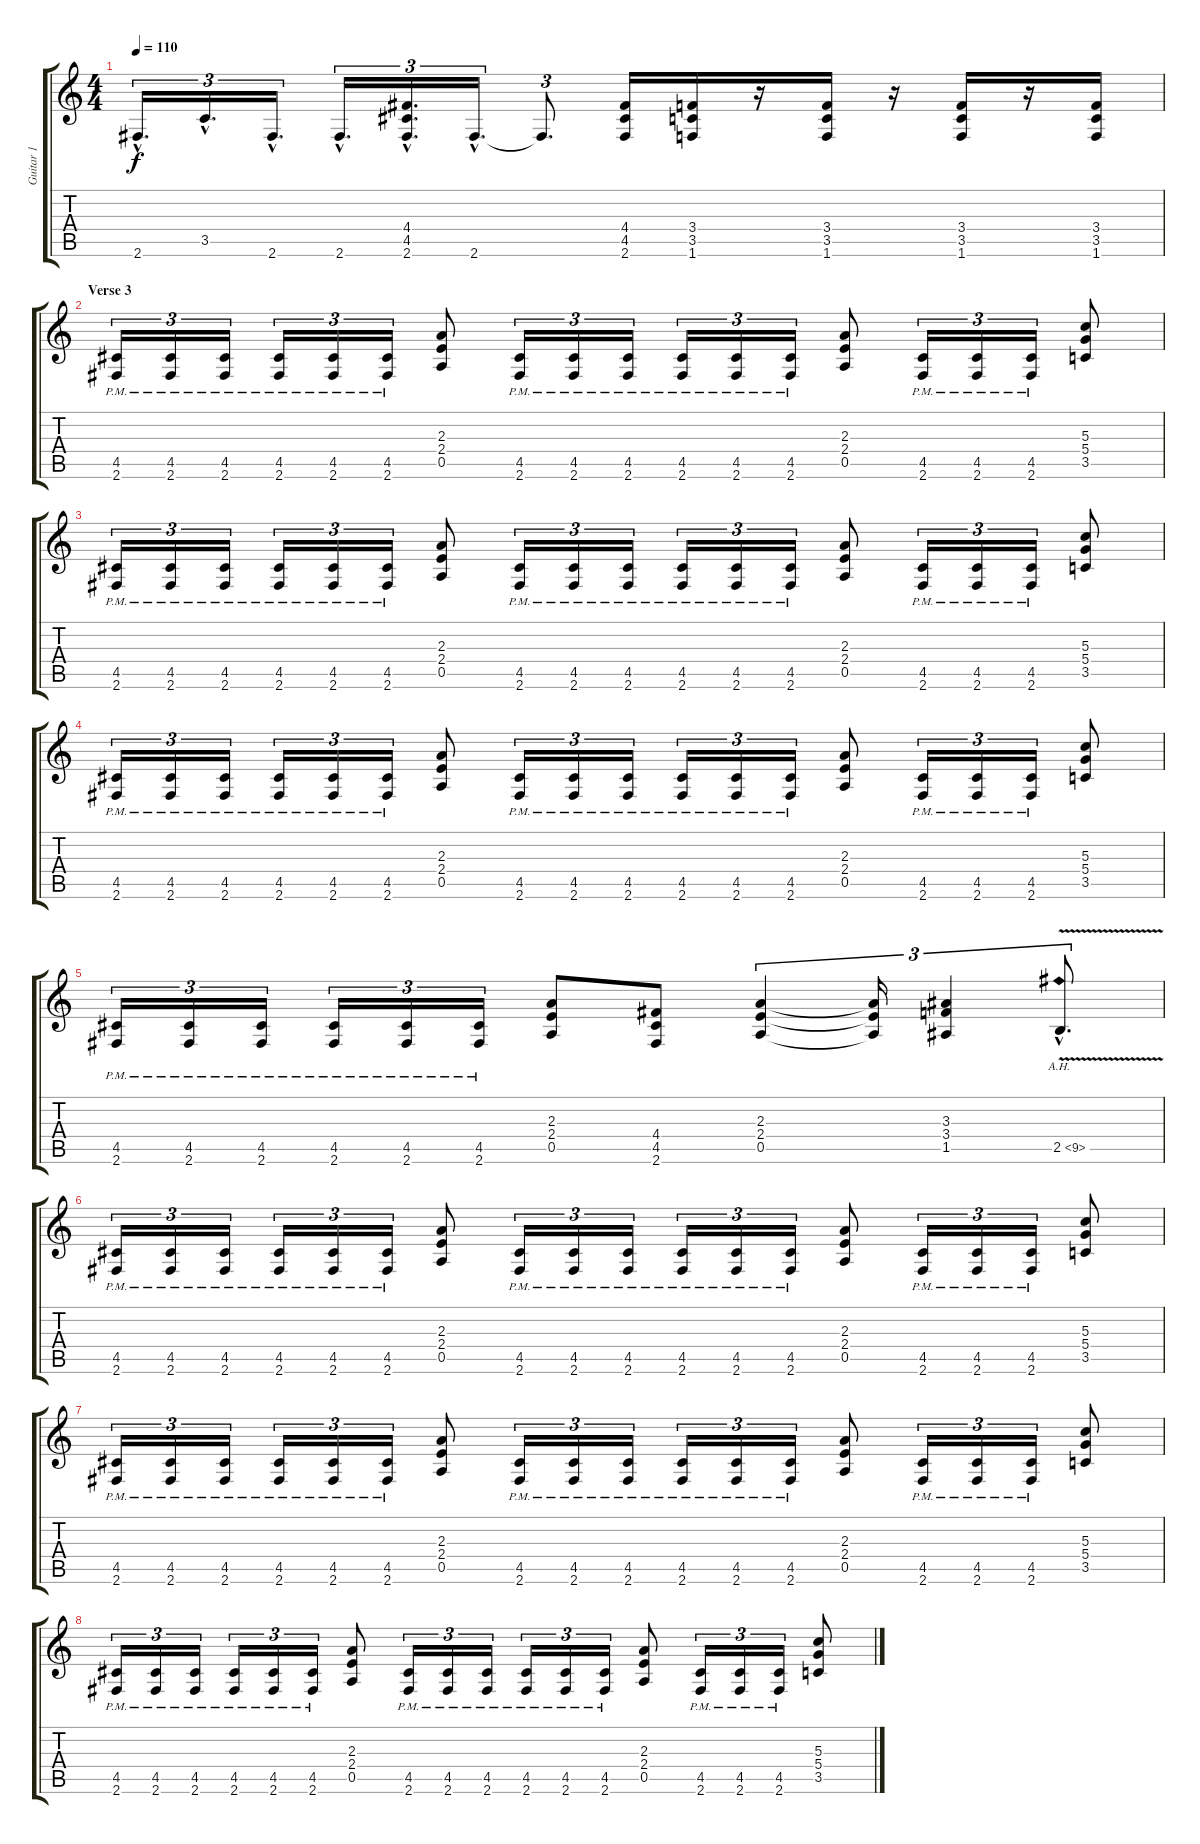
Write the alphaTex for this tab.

\track ("Guitar 1" "Guitar 1") {instrument overdrivenguitar}
\staff {score tabs}
\tuning (E4 B3 G3 D3 A2 E2) {hide}
\ts (4 4)
\tempo 110
\clef g2
\ks c
2.6{hac}.16{d tu (3 2) dy f} 3.5{hac}.16{d tu (3 2)} 2.6{hac}.16{d tu (3 2)} 2.6{hac}.16{d tu (3 2)} (4.4{hac} 4.5{hac} 2.6{hac}).16{d tu (3 2)} 2.6{hac}.16{d tu (3 2)} 2.6{t}.8{d tu (3 2)} (4.4 4.5 2.6).16 (3.4 3.5 1.6).16 r.16 (3.4 3.5 1.6).16 r.16 (3.4 3.5 1.6).16 r.16 (3.4 3.5 1.6).16 |
\section ("" "Verse 3")
(4.5{pm} 2.6{pm}).16{tu (3 2)} (4.5{pm} 2.6{pm}).16{tu (3 2)} (4.5{pm} 2.6{pm}).16{tu (3 2)} (4.5{pm} 2.6{pm}).16{tu (3 2)} (4.5{pm} 2.6{pm}).16{tu (3 2)} (4.5{pm} 2.6{pm}).16{tu (3 2)} (2.3 2.4 0.5).8 (4.5{pm} 2.6{pm}).16{tu (3 2)} (4.5{pm} 2.6{pm}).16{tu (3 2)} (4.5{pm} 2.6{pm}).16{tu (3 2)} (4.5{pm} 2.6{pm}).16{tu (3 2)} (4.5{pm} 2.6{pm}).16{tu (3 2)} (4.5{pm} 2.6{pm}).16{tu (3 2)} (2.3 2.4 0.5).8 (4.5{pm} 2.6{pm}).16{tu (3 2)} (4.5{pm} 2.6{pm}).16{tu (3 2)} (4.5{pm} 2.6{pm}).16{tu (3 2)} (5.3 5.4 3.5).8 |
(4.5{pm} 2.6{pm}).16{tu (3 2)} (4.5{pm} 2.6{pm}).16{tu (3 2)} (4.5{pm} 2.6{pm}).16{tu (3 2)} (4.5{pm} 2.6{pm}).16{tu (3 2)} (4.5{pm} 2.6{pm}).16{tu (3 2)} (4.5{pm} 2.6{pm}).16{tu (3 2)} (2.3 2.4 0.5).8 (4.5{pm} 2.6{pm}).16{tu (3 2)} (4.5{pm} 2.6{pm}).16{tu (3 2)} (4.5{pm} 2.6{pm}).16{tu (3 2)} (4.5{pm} 2.6{pm}).16{tu (3 2)} (4.5{pm} 2.6{pm}).16{tu (3 2)} (4.5{pm} 2.6{pm}).16{tu (3 2)} (2.3 2.4 0.5).8 (4.5{pm} 2.6{pm}).16{tu (3 2)} (4.5{pm} 2.6{pm}).16{tu (3 2)} (4.5{pm} 2.6{pm}).16{tu (3 2)} (5.3 5.4 3.5).8 |
(4.5{pm} 2.6{pm}).16{tu (3 2)} (4.5{pm} 2.6{pm}).16{tu (3 2)} (4.5{pm} 2.6{pm}).16{tu (3 2)} (4.5{pm} 2.6{pm}).16{tu (3 2)} (4.5{pm} 2.6{pm}).16{tu (3 2)} (4.5{pm} 2.6{pm}).16{tu (3 2)} (2.3 2.4 0.5).8 (4.5{pm} 2.6{pm}).16{tu (3 2)} (4.5{pm} 2.6{pm}).16{tu (3 2)} (4.5{pm} 2.6{pm}).16{tu (3 2)} (4.5{pm} 2.6{pm}).16{tu (3 2)} (4.5{pm} 2.6{pm}).16{tu (3 2)} (4.5{pm} 2.6{pm}).16{tu (3 2)} (2.3 2.4 0.5).8 (4.5{pm} 2.6{pm}).16{tu (3 2)} (4.5{pm} 2.6{pm}).16{tu (3 2)} (4.5{pm} 2.6{pm}).16{tu (3 2)} (5.3 5.4 3.5).8 |
(4.5{pm} 2.6{pm}).16{tu (3 2)} (4.5{pm} 2.6{pm}).16{tu (3 2)} (4.5{pm} 2.6{pm}).16{tu (3 2)} (4.5{pm} 2.6{pm}).16{tu (3 2)} (4.5{pm} 2.6{pm}).16{tu (3 2)} (4.5{pm} 2.6{pm}).16{tu (3 2)} (2.3 2.4 0.5).8 (4.4 4.5 2.6).8 (2.3 2.4 0.5).4{tu (3 2)} (2.3{t} 2.4{t} 0.5{t}).16{tu (3 2)} (3.3 3.4 1.5).4{tu (3 2)} 2.5{ah 7 v hac}.8{d tu (3 2)} |
(4.5{pm} 2.6{pm}).16{tu (3 2)} (4.5{pm} 2.6{pm}).16{tu (3 2)} (4.5{pm} 2.6{pm}).16{tu (3 2)} (4.5{pm} 2.6{pm}).16{tu (3 2)} (4.5{pm} 2.6{pm}).16{tu (3 2)} (4.5{pm} 2.6{pm}).16{tu (3 2)} (2.3 2.4 0.5).8 (4.5{pm} 2.6{pm}).16{tu (3 2)} (4.5{pm} 2.6{pm}).16{tu (3 2)} (4.5{pm} 2.6{pm}).16{tu (3 2)} (4.5{pm} 2.6{pm}).16{tu (3 2)} (4.5{pm} 2.6{pm}).16{tu (3 2)} (4.5{pm} 2.6{pm}).16{tu (3 2)} (2.3 2.4 0.5).8 (4.5{pm} 2.6{pm}).16{tu (3 2)} (4.5{pm} 2.6{pm}).16{tu (3 2)} (4.5{pm} 2.6{pm}).16{tu (3 2)} (5.3 5.4 3.5).8 |
(4.5{pm} 2.6{pm}).16{tu (3 2)} (4.5{pm} 2.6{pm}).16{tu (3 2)} (4.5{pm} 2.6{pm}).16{tu (3 2)} (4.5{pm} 2.6{pm}).16{tu (3 2)} (4.5{pm} 2.6{pm}).16{tu (3 2)} (4.5{pm} 2.6{pm}).16{tu (3 2)} (2.3 2.4 0.5).8 (4.5{pm} 2.6{pm}).16{tu (3 2)} (4.5{pm} 2.6{pm}).16{tu (3 2)} (4.5{pm} 2.6{pm}).16{tu (3 2)} (4.5{pm} 2.6{pm}).16{tu (3 2)} (4.5{pm} 2.6{pm}).16{tu (3 2)} (4.5{pm} 2.6{pm}).16{tu (3 2)} (2.3 2.4 0.5).8 (4.5{pm} 2.6{pm}).16{tu (3 2)} (4.5{pm} 2.6{pm}).16{tu (3 2)} (4.5{pm} 2.6{pm}).16{tu (3 2)} (5.3 5.4 3.5).8 |
(4.5{pm} 2.6{pm}).16{tu (3 2)} (4.5{pm} 2.6{pm}).16{tu (3 2)} (4.5{pm} 2.6{pm}).16{tu (3 2)} (4.5{pm} 2.6{pm}).16{tu (3 2)} (4.5{pm} 2.6{pm}).16{tu (3 2)} (4.5{pm} 2.6{pm}).16{tu (3 2)} (2.3 2.4 0.5).8 (4.5{pm} 2.6{pm}).16{tu (3 2)} (4.5{pm} 2.6{pm}).16{tu (3 2)} (4.5{pm} 2.6{pm}).16{tu (3 2)} (4.5{pm} 2.6{pm}).16{tu (3 2)} (4.5{pm} 2.6{pm}).16{tu (3 2)} (4.5{pm} 2.6{pm}).16{tu (3 2)} (2.3 2.4 0.5).8 (4.5{pm} 2.6{pm}).16{tu (3 2)} (4.5{pm} 2.6{pm}).16{tu (3 2)} (4.5{pm} 2.6{pm}).16{tu (3 2)} (5.3 5.4 3.5).8
